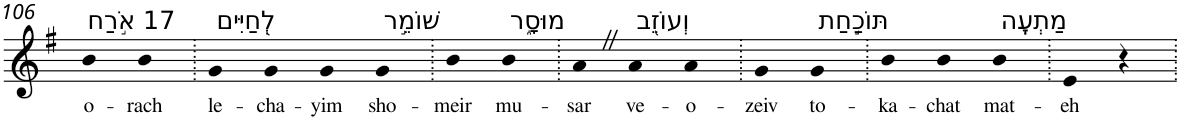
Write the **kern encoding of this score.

**kern	**text
*part1	*part1
*staff1	*staff1
*I"Piano	*
*I'Pno	*
!!LO:PB:g=z
*clefG2	*
*k[f#]	*
*G:	*
=106	=106
!LO:TX:a:t=17 אֹ֣רַח	!
!	!LO:LY:b
4b	o-
!	!LO:LY:b
4b	-rach
=107.	=107.
!LO:TX:a:t=לְ֭חַיִּים	!
!	!LO:LY:b
4g	le-
!	!LO:LY:b
4g	-cha-
!	!LO:LY:b
4g	-yim
!LO:TX:a:t=שׁוֹמֵ֣ר	!
!	!LO:LY:b
4g	sho-
=108.	=108.
!	!LO:LY:b
4b	-meir
!LO:TX:a:t=מוּסָ֑ר	!
!	!LO:LY:b
4b	mu-
=109.	=109.
!	!LO:LY:b
4aZ	-sar
!LO:TX:a:t=וְעוֹזֵ֖ב	!
!	!LO:LY:b
4a	ve-
!	!LO:LY:b
4a	-o-
=110.	=110.
!	!LO:LY:b
4g	-zeiv
!LO:TX:a:t=תּוֹכַ֣חַת	!
!	!LO:LY:b
4g	to-
=111.	=111.
!	!LO:LY:b
4b	-ka-
!	!LO:LY:b
4b	-chat
!LO:TX:a:t=מַתְעֶֽה	!
!	!LO:LY:b
4b	mat-
=112.	=112.
!	!LO:LY:b
4e	-eh
4r	.
=.	=.
*-	*-
